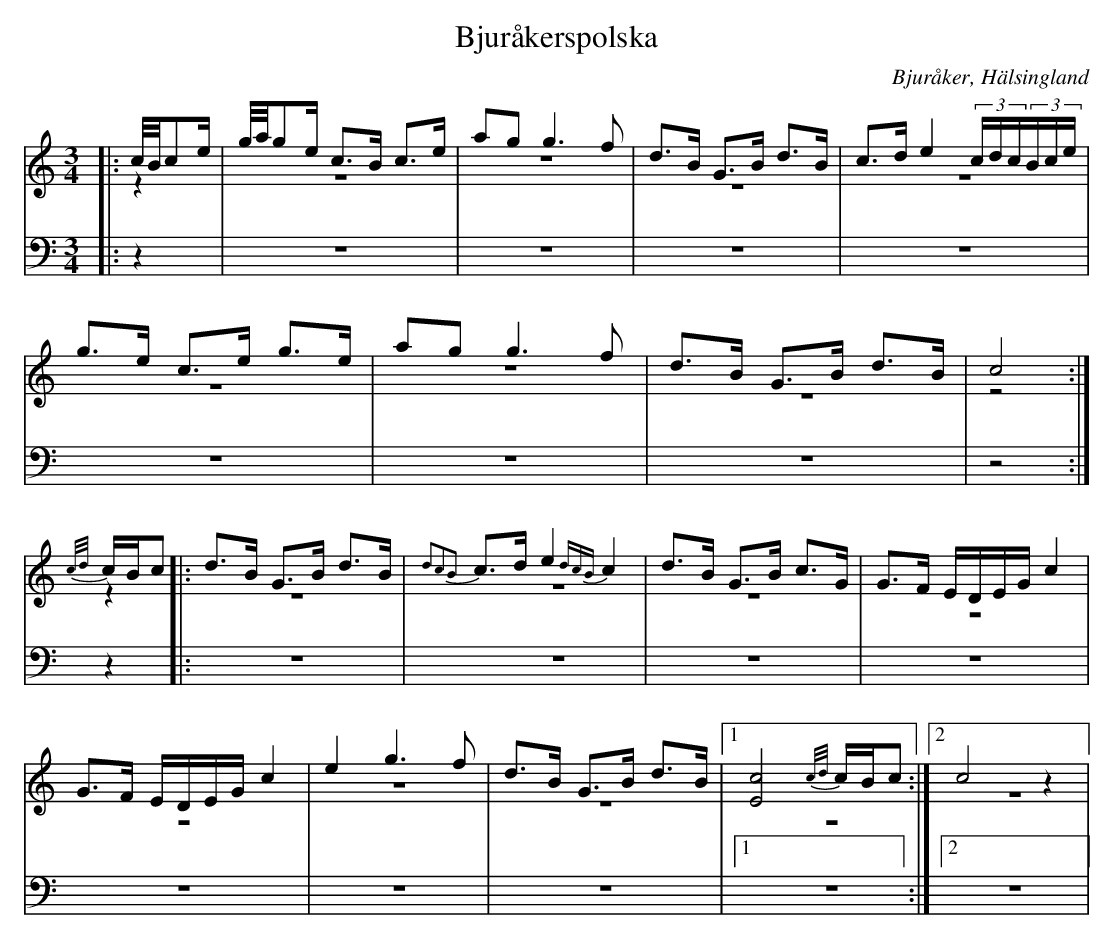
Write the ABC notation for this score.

X:1
T: Bjuråkerspolska
O: Bjuråker, Hälsingland
M: 3/4
L: 1/8
K: C
V:1
V:2 merge
V:3
V:4 merge
V:1
|:c//B//ce/|g//a//ge/ c>B c>e|ag g3 f|d>B G>B d>B|c>d e2 (3c/d/c/(3B/c/e/|
g>e c>e g>e|ag g3 f|d>B G>B d>B|c4:|
{c/d/}c/B/c |:d>B G>B d>B|{d2c2B2}c>d e2 {dcB}c2|d>B G>B c>G|G>F E/D/E/G/ c2|
G>F E/D/E/G/ c2|e2 g3 f|d>B G>B d>B|1 [E4c4] {c/d/}c/B/c:|2 c4 z2|
V:2
|:z2|z6|z6|z6|z6|
z6|z6|z6|z4:|
z2|:z6|z6|z6|z6|
 z6|z6|z6|1 z6:|2 z6|
V:3 clef=bass
|:z2|z6|z6|z6|z6|
z6|z6|z6|z4:|
z2|:z6|z6|z6|z6|
 z6|z6|z6|1 z6:|2 z6|
